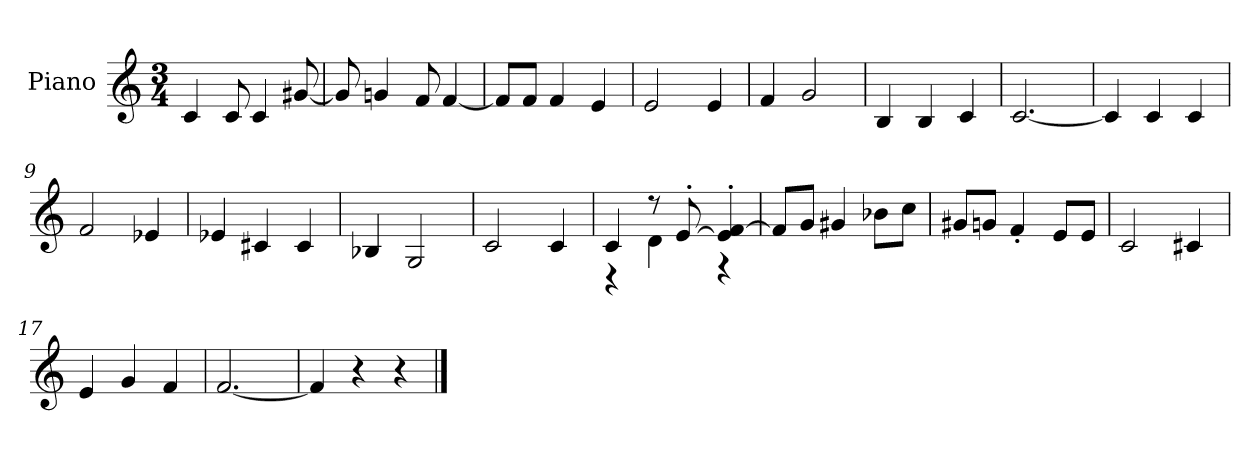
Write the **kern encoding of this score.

**kern
*part1
*staff1
*I"Piano
*I'P-no
*clefG2
*k[]
*M3/4
*MM175
=1
4c/
8c/
4c/
[8g#X/
=2
8g#/]
4gn/
8f/
[4f/
=3
8f/L]
8f/J
4f/
4e/
=4
2e/
4e/
=5
4f/
2g/
=6
4B/
4B/
4c/
=7
[2.c/
=8
4c/]
4c/
4c/
=9
2f/
4e-X/
!!LO:LB:g=z
=10
4e-X/
4c#X/
4c#/
=11
4B-X/
2G/
=12
2c/
4c/
=13
*^
4c/	4r
8r	4d\
[8e'/	.
4e/]' [4f/'	4r
*v	*v
=14
8f/L]
8g/J
4g#X/
8b-X\L
8cc\J
=15
8g#X/L
8gn/J
4f'/
8e/L
8e/J
=16
2c/
4c#X/
=17
4e/
4g/
4f/
=18
[2.f/
!!LO:LB:g=z
=19
4f/]
4r
4r
==
*-
